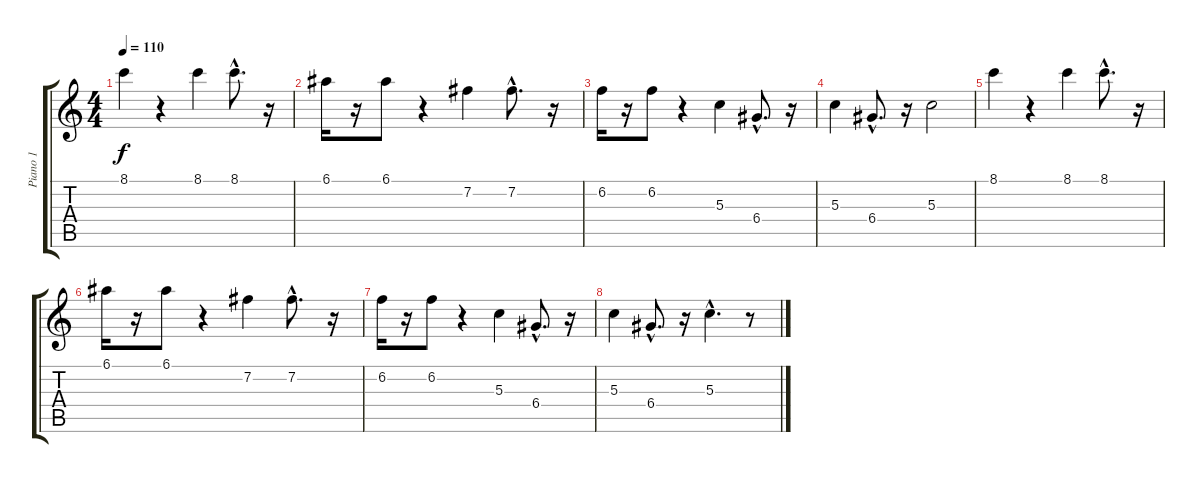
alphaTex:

\track ("Piano 1" "Piano 1") {instrument overdrivenguitar}
\staff {score tabs}
\tuning (E4 B3 G3 D3 A2 E2) {hide}
\ts (4 4)
\tempo 110
\clef g2
\ks c
8.1.4{dy f} r.4 8.1.4 8.1{hac}.8{d} r.16 |
6.1.16 r.16 6.1.8 r.4 7.2.4 7.2{hac}.8{d} r.16 |
6.2.16 r.16 6.2.8 r.4 5.3.4 6.4{hac}.8{d} r.16 |
5.3.4 6.4{hac}.8{d} r.16 5.3.2 |
8.1.4 r.4 8.1.4 8.1{hac}.8{d} r.16 |
6.1.16 r.16 6.1.8 r.4 7.2.4 7.2{hac}.8{d} r.16 |
6.2.16 r.16 6.2.8 r.4 5.3.4 6.4{hac}.8{d} r.16 |
5.3.4 6.4{hac}.8{d} r.16 5.3{hac}.4{d} r.8
